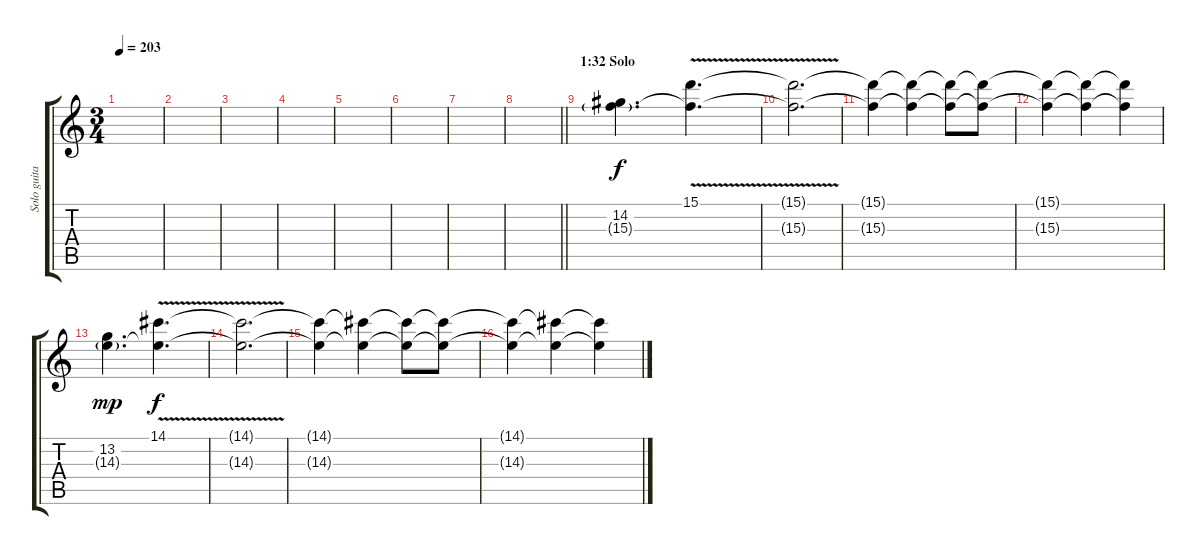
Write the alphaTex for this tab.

\track ("Solo guitar" "Solo guita") {instrument distortionguitar bank 1}
\staff {score tabs}
\tuning (B3 Gb3 D3 A2 E2 B1) {hide}
\ts (3 4)
\tempo 203
\clef g2
\ks c
|
|
|
|
|
|
|
\barLineRight lightlight
|
\section ("" "1:32 Solo")
(14.2 15.3{g}).4{d} (15.1{v} 15.3{t}).4{d dy f} |
(15.1{t} 15.3{t}).2{d} |
(15.1{t} 15.3{t}).4{volume 10 instrument distortionguitar} (15.1{t} 15.3{t}).4 (15.1{t} 15.3{t}).8 (15.1{t} 15.3{t}).8 |
(15.1{t} 15.3{t}).4 (15.1{t} 15.3{t}).4 (15.1{t} 15.3{t}).4 |
(13.2 14.3{g}).4{d dy mp volume 13 instrument distortionguitar} (14.1{v} 14.3{t}).4{d dy f} |
(14.1{t} 14.3{t}).2{d} |
(14.1{t} 14.3{t}).4 (14.1{t} 14.3{t}).4{volume 10 instrument distortionguitar} (14.1{t} 14.3{t}).8 (14.1{t} 14.3{t}).8 |
(14.1{t} 14.3{t}).4 (14.1{t} 14.3{t}).4 (14.1{t} 14.3{t}).4
